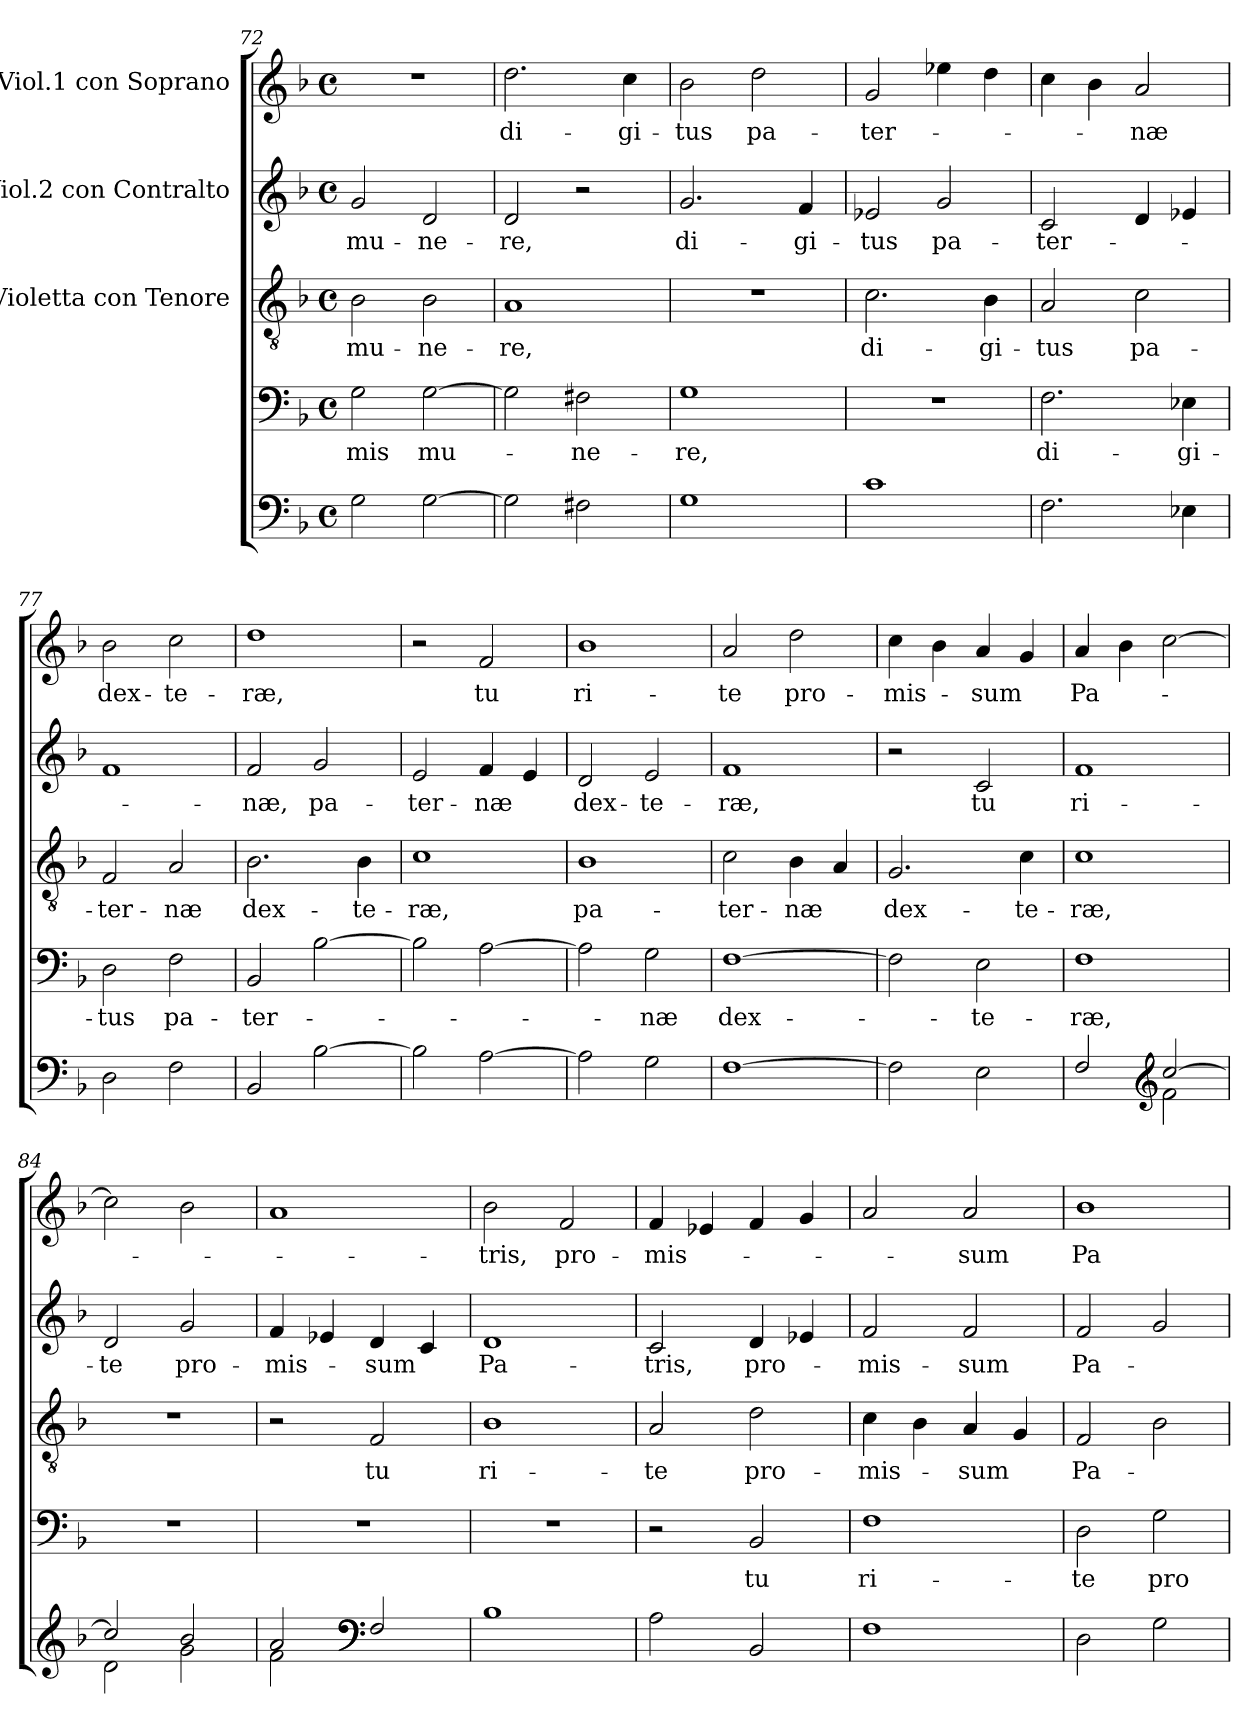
**kern	**kern	**text	**kern	**text	**kern	**text	**kern	**text
*part5	*part4	*part4	*part3	*part3	*part2	*part2	*part1	*part1
*staff5	*staff4	*staff4	*staff3	*staff3	*staff2	*staff2	*staff1	*staff1
*	*	*	*I"Violetta con Tenore	*	*I"Viol.2 con Contralto	*	*I"Viol.1 con Soprano	*
*clefF4	*clefF4	*	*clefGv2	*	*clefG2	*	*clefG2	*
*k[b-]	*k[b-]	*	*k[b-]	*	*k[b-]	*	*k[b-]	*
*F:	*F:	*	*F:	*	*F:	*	*F:	*
*M4/4	*M4/4	*	*M4/4	*	*M4/4	*	*M4/4	*
*met(c)	*met(c)	*	*met(c)	*	*met(c)	*	*met(c)	*
=72	=72	=72	=72	=72	=72	=72	=72	=72
!	!	!LO:LY:b	!	!LO:LY:b	!	!LO:LY:b	!	!
2G\	2G\	-mis	2B-\	mu-	2g/	mu-	1r	.
!	!	!LO:LY:b	!	!LO:LY:b	!	!LO:LY:b	!	!
[2G\	[2G\	mu-	2B-\	-ne-	2d/	-ne-	.	.
=73	=73	=73	=73	=73	=73	=73	=73	=73
!	!	!	!	!LO:LY:b	!	!LO:LY:b	!	!LO:LY:b
2G\]	2G\]	.	1A	-re,	2d/	-re,	2.dd\	di-
!	!	!LO:LY:b	!	!	!	!	!	!
2F#X\	2F#X\	-ne-	.	.	2r	.	.	.
!	!	!	!	!	!	!	!	!LO:LY:b
.	.	.	.	.	.	.	4cc\	-gi-
=74	=74	=74	=74	=74	=74	=74	=74	=74
!	!	!LO:LY:b	!	!	!	!LO:LY:b	!	!LO:LY:b
1G	1G	-re,	1r	.	2.g/	di-	2b-\	-tus
!	!	!	!	!	!	!	!	!LO:LY:b
.	.	.	.	.	.	.	2dd\	pa-
!	!	!	!	!	!	!LO:LY:b	!	!
.	.	.	.	.	4f/	-gi-	.	.
=75	=75	=75	=75	=75	=75	=75	=75	=75
!	!	!	!	!LO:LY:b	!	!LO:LY:b	!	!LO:LY:b
1c	1r	.	2.c\	di-	2e-X/	-tus	2g/	-ter-
!	!	!	!	!	!	!LO:LY:b	!	!
.	.	.	.	.	2g/	pa-	4ee-X\	.
!	!	!	!	!LO:LY:b	!	!	!	!
.	.	.	4B-\	-gi-	.	.	4dd\	.
=76	=76	=76	=76	=76	=76	=76	=76	=76
!	!	!LO:LY:b	!	!LO:LY:b	!	!LO:LY:b	!	!
2.F\	2.F\	di-	2A/	-tus	2c/	-ter-	4cc\	.
.	.	.	.	.	.	.	4b-\	.
!	!	!	!	!LO:LY:b	!	!	!	!LO:LY:b
.	.	.	2c\	pa-	4d/	.	2a/	-næ
!	!	!LO:LY:b	!	!	!	!	!	!
4E-X\	4E-X\	-gi-	.	.	4e-X/	.	.	.
=77	=77	=77	=77	=77	=77	=77	=77	=77
!	!	!LO:LY:b	!	!LO:LY:b	!	!	!	!LO:LY:b
2D\	2D\	-tus	2F/	-ter-	1f	.	2b-\	dex-
!	!	!LO:LY:b	!	!LO:LY:b	!	!	!	!LO:LY:b
2F\	2F\	pa-	2A/	-næ	.	.	2cc\	-te-
=78	=78	=78	=78	=78	=78	=78	=78	=78
!	!	!LO:LY:b	!	!LO:LY:b	!	!LO:LY:b	!	!LO:LY:b
2BB-/	2BB-/	-ter-	2.B-\	dex-	2f/	-næ,	1dd	-ræ,
!	!	!	!	!	!	!LO:LY:b	!	!
[2B-\	[2B-\	.	.	.	2g/	pa-	.	.
!	!	!	!	!LO:LY:b	!	!	!	!
.	.	.	4B-\	-te-	.	.	.	.
!!LO:LB:g=z
=79	=79	=79	=79	=79	=79	=79	=79	=79
!	!	!	!	!LO:LY:b	!	!LO:LY:b	!	!
2B-\]	2B-\]	.	1c	-ræ,	2e/	-ter-	2r	.
!	!	!	!	!	!	!LO:LY:b	!	!LO:LY:b
[2A\	[2A\	.	.	.	4f/	-næ	2f/	tu
.	.	.	.	.	4e/	.	.	.
=80	=80	=80	=80	=80	=80	=80	=80	=80
!	!	!	!	!LO:LY:b	!	!LO:LY:b	!	!LO:LY:b
2A\]	2A\]	.	1B-	pa-	2d/	dex-	1b-	ri-
!	!	!LO:LY:b	!	!	!	!LO:LY:b	!	!
2G\	2G\	-næ	.	.	2e/	-te-	.	.
=81	=81	=81	=81	=81	=81	=81	=81	=81
!	!	!LO:LY:b	!	!LO:LY:b	!	!LO:LY:b	!	!LO:LY:b
[1F	[1F	dex-	2c\	-ter-	1f	-ræ,	2a/	-te
!	!	!	!	!LO:LY:b	!	!	!	!LO:LY:b
.	.	.	4B-\	-næ	.	.	2dd\	pro-
.	.	.	4A/	.	.	.	.	.
=82	=82	=82	=82	=82	=82	=82	=82	=82
!	!	!	!	!LO:LY:b	!	!	!	!LO:LY:b
2F\]	2F\]	.	2.G/	dex-	2r	.	4cc\	-mis-
.	.	.	.	.	.	.	4b-\	.
!	!	!LO:LY:b	!	!	!	!LO:LY:b	!	!LO:LY:b
2E\	2E\	-te-	.	.	2c/	tu	4a/	-sum
!	!	!	!	!LO:LY:b	!	!	!	!
.	.	.	4c\	-te-	.	.	4g/	.
=83	=83	=83	=83	=83	=83	=83	=83	=83
*^	*	*	*	*	*	*	*	*
!	!	!	!LO:LY:b	!	!LO:LY:b	!	!LO:LY:b	!	!LO:LY:b
2F/	2ryy	1F	-ræ,	1c	-ræ,	1f	ri-	4a/	Pa-
.	.	.	.	.	.	.	.	4b-\	.
*clefG2	*	*	*	*	*	*	*	*	*
[>2cc/	2f\	.	.	.	.	.	.	[2cc\	.
=84	=84	=84	=84	=84	=84	=84	=84	=84	=84
!	!	!	!	!	!	!	!LO:LY:b	!	!
2cc/]	2d\	1r	.	1r	.	2d/	-te	2cc\]	.
!	!	!	!	!	!	!	!LO:LY:b	!	!
2b-/	2g\	.	.	.	.	2g/	pro-	2b-\	.
=85	=85	=85	=85	=85	=85	=85	=85	=85	=85
!	!	!	!	!	!	!	!LO:LY:b	!	!
2a/	2f\	1r	.	2r	.	4f/	-mis-	1a	.
.	.	.	.	.	.	4e-X/	.	.	.
*clefF4	*	*	*	*	*	*	*	*	*
!	!	!	!	!	!LO:LY:b	!	!LO:LY:b	!	!
2F/	2ryy	.	.	2F/	tu	4d/	-sum	.	.
.	.	.	.	.	.	4c/	.	.	.
*v	*v	*	*	*	*	*	*	*	*
=86	=86	=86	=86	=86	=86	=86	=86	=86
!	!	!	!	!LO:LY:b	!	!LO:LY:b	!	!LO:LY:b
1B-	1r	.	1B-	ri-	1d	Pa-	2b-\	-tris,
!	!	!	!	!	!	!	!	!LO:LY:b
.	.	.	.	.	.	.	2f/	pro-
!!LO:PB:g=z
=87	=87	=87	=87	=87	=87	=87	=87	=87
!	!	!	!	!LO:LY:b	!	!LO:LY:b	!	!LO:LY:b
2A\	2r	.	2A/	-te	2c/	-tris,	4f/	-mis-
.	.	.	.	.	.	.	4e-X/	.
!	!	!LO:LY:b	!	!LO:LY:b	!	!LO:LY:b	!	!
2BB-/	2BB-/	tu	2d\	pro-	4d/	pro-	4f/	.
.	.	.	.	.	4e-X/	.	4g/	.
=88	=88	=88	=88	=88	=88	=88	=88	=88
!	!	!LO:LY:b	!	!LO:LY:b	!	!LO:LY:b	!	!
1F	1F	ri-	4c\	-mis-	2f/	-mis-	2a/	.
.	.	.	4B-\	.	.	.	.	.
!	!	!	!	!LO:LY:b	!	!LO:LY:b	!	!LO:LY:b
.	.	.	4A/	-sum	2f/	-sum	2a/	-sum
.	.	.	4G/	.	.	.	.	.
=89	=89	=89	=89	=89	=89	=89	=89	=89
!	!	!LO:LY:b	!	!LO:LY:b	!	!LO:LY:b	!	!LO:LY:b
2D\	2D\	-te	2F/	Pa-	2f/	Pa-	1b-	Pa-
!	!	!LO:LY:b	!	!	!	!	!	!
2G\	2G\	pro-	2B-\	.	2g/	.	.	.
=	=	=	=	=	=	=	=	=
*-	*-	*-	*-	*-	*-	*-	*-	*-
